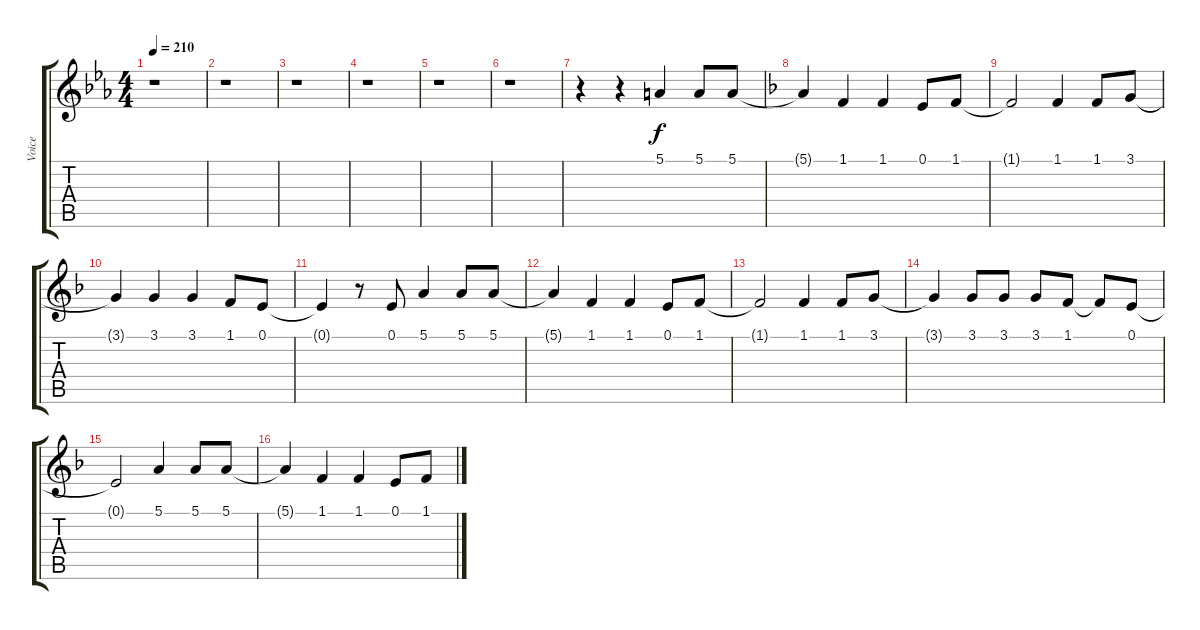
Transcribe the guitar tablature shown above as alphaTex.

\track ("Voice" "Voice") {instrument electricgrandpiano}
\staff {score tabs}
\tuning (E4 B3 G3 D3 A2 E2) {hide}
\ts (4 4)
\tempo 210
\clef g2
\ks cminor
r.1{dy f} |
r.1 |
r.1 |
r.1 |
r.1 |
r.1 |
r.4 r.4 5.1.4 5.1.8 5.1.8 |
\ks dminor
5.1{t}.4 1.1.4 1.1.4 0.1.8 1.1.8 |
1.1{t}.2 1.1.4 1.1.8 3.1.8 |
3.1{t}.4 3.1.4 3.1.4 1.1.8 0.1.8 |
0.1{t}.4 r.8 0.1.8 5.1.4 5.1.8 5.1.8 |
5.1{t}.4 1.1.4 1.1.4 0.1.8 1.1.8 |
1.1{t}.2 1.1.4 1.1.8 3.1.8 |
3.1{t}.4 3.1.8 3.1.8 3.1.8 1.1.8 1.1{t}.8 0.1.8 |
0.1{t}.2 5.1.4 5.1.8 5.1.8 |
5.1{t}.4 1.1.4 1.1.4 0.1.8 1.1.8
